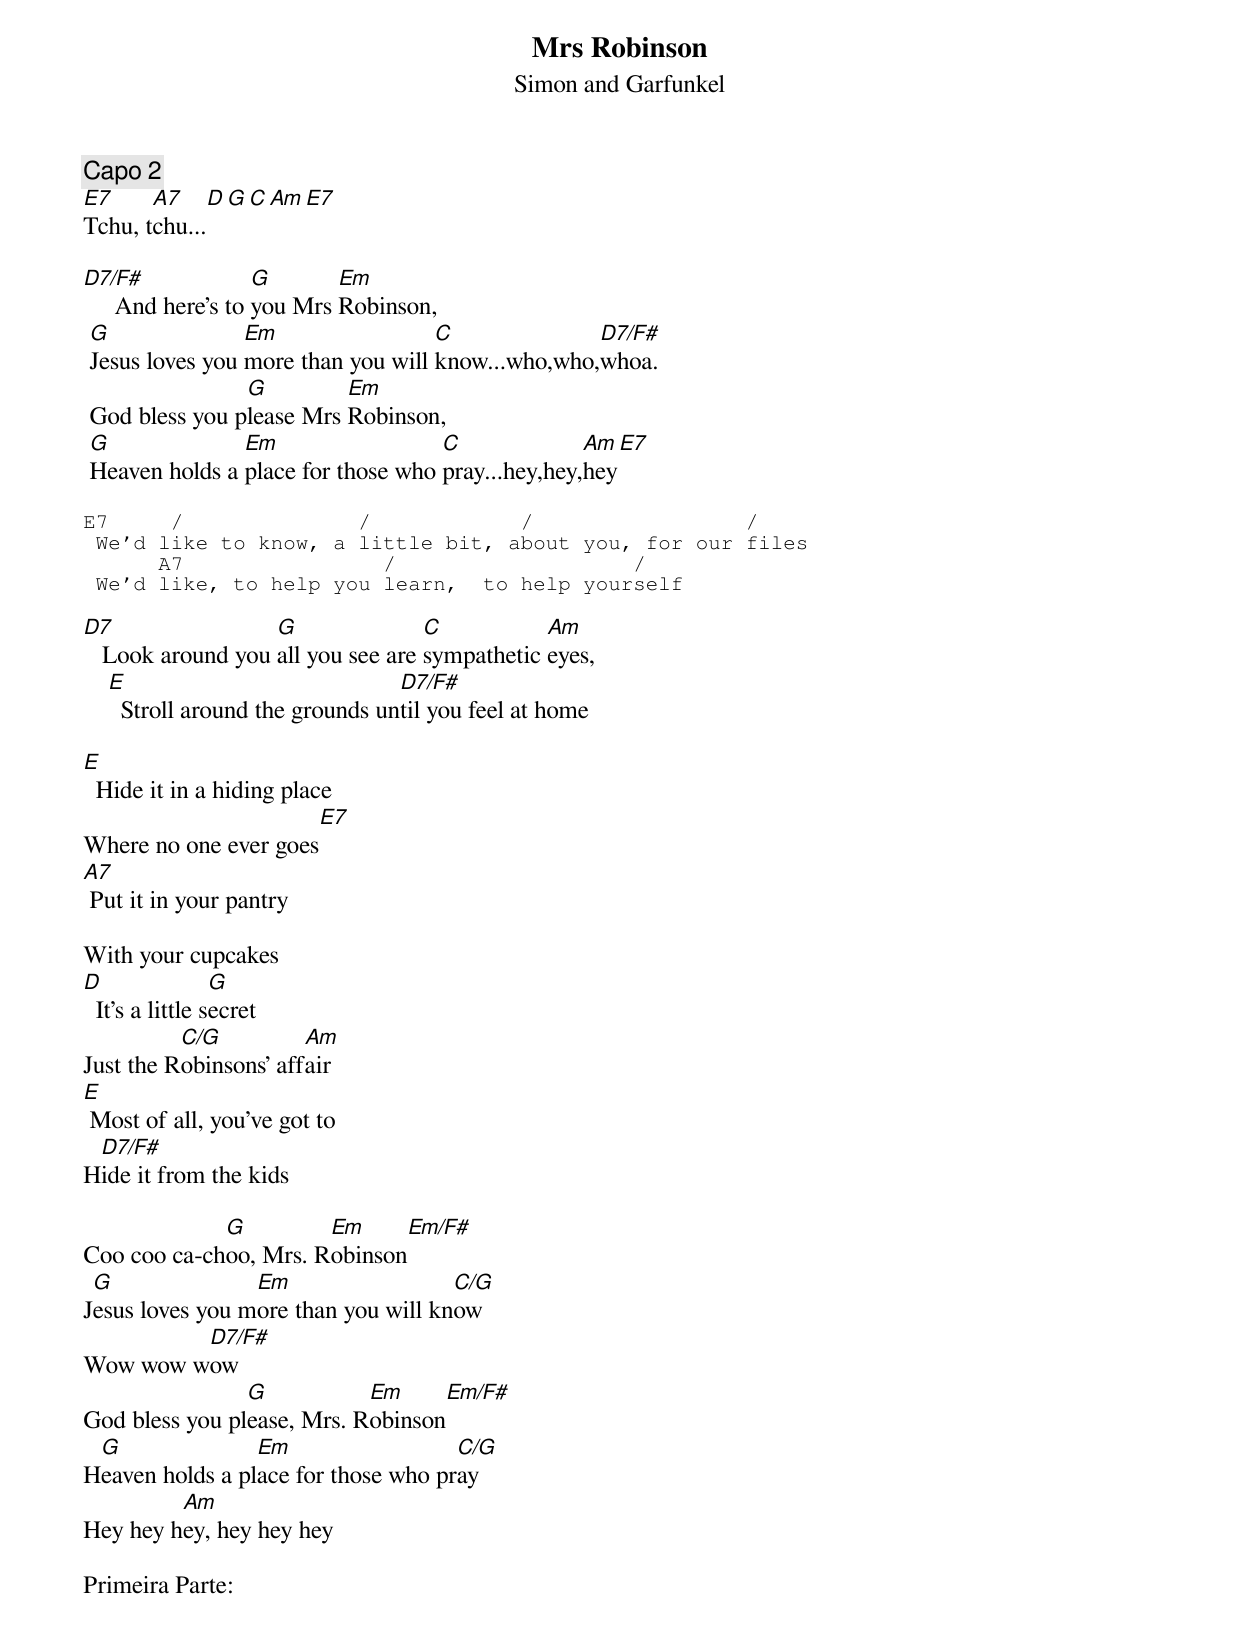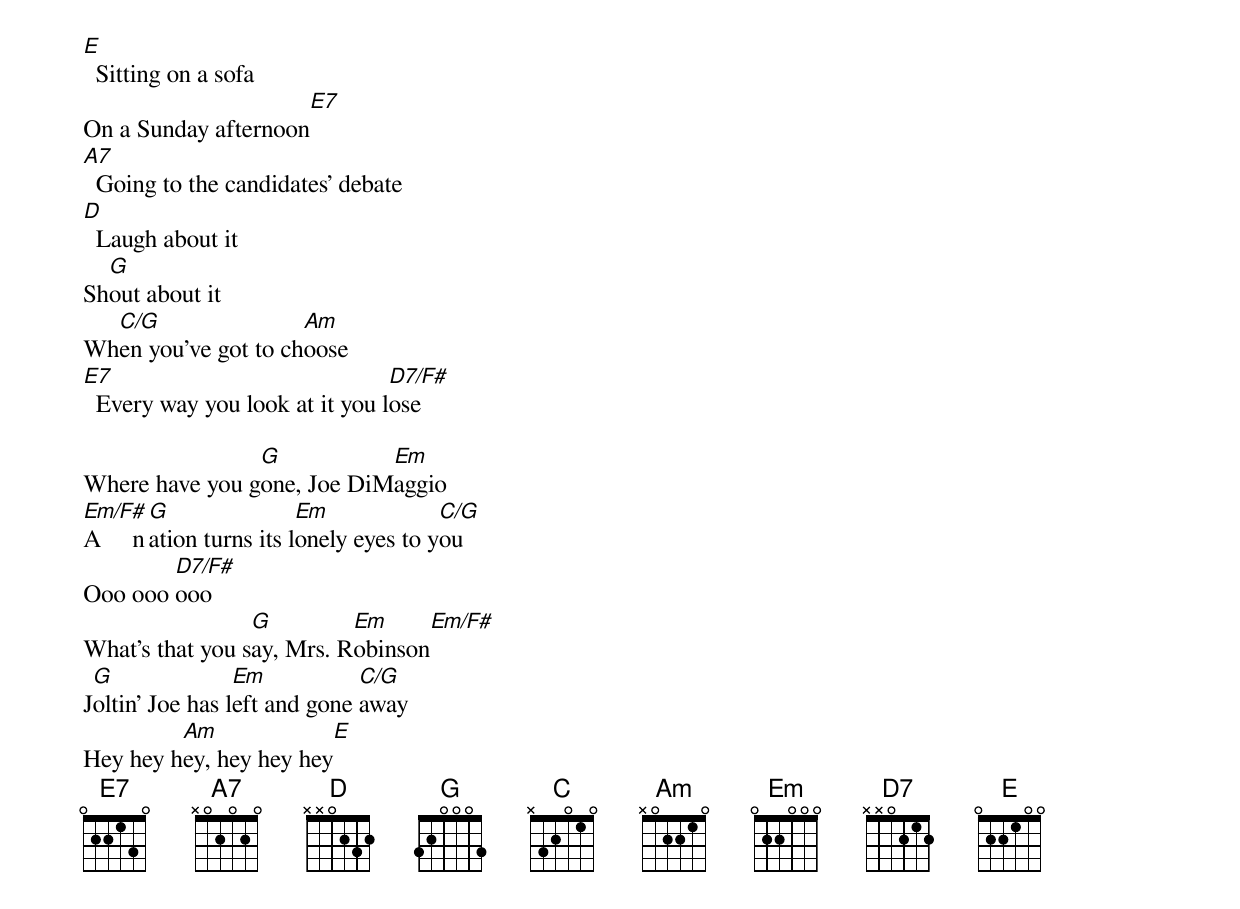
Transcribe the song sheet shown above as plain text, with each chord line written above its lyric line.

Mrs Robinson
Simon and Garfunkel

Capo 2
E7     A7    D    G    C   Am    E7
Tchu, tchu...

D7/F#              G       Em
     And here's to you Mrs Robinson,
 G               Em                 C              D7/F#
 Jesus loves you more than you will know...who,who,whoa.
                G         Em
 God bless you please Mrs Robinson,
 G              Em                  C              Am    E7
 Heaven holds a place for those who pray...hey,hey,hey

E7     /              /            /                 /
 We'd like to know, a little bit, about you, for our files
      A7                /                   /
 We'd like, to help you learn,  to help yourself

D7                 G               C           Am
   Look around you all you see are sympathetic eyes,
    E                             D7/F#
      Stroll around the grounds until you feel at home

E
  Hide it in a hiding place
                       E7
Where no one ever goes
A7
 Put it in your pantry

With your cupcakes
D                G
  It's a little secret
          C/G          Am
Just the Robinsons' affair
E
 Most of all, you've got to
 D7/F#
Hide it from the kids

             G         Em      Em/F#
Coo coo ca-choo, Mrs. Robinson
 G               Em                  C/G
Jesus loves you more than you will know
         D7/F#
Wow wow wow
                G           Em      Em/F#
God bless you please, Mrs. Robinson
 G               Em                  C/G
Heaven holds a place for those who pray
         Am
Hey hey hey, hey hey hey

Primeira Parte:

E
  Sitting on a sofa
                      E7
On a Sunday afternoon
A7
  Going to the candidates' debate
D
  Laugh about it
  G
Shout about it
  C/G                Am
When you've got to choose
E7                              D7/F#
  Every way you look at it you lose

                G           Em
Where have you gone, Joe DiMaggio
Em/F#  G                Em             C/G
A     nation turns its lonely eyes to you
        D7/F#
Ooo ooo ooo
                 G         Em      Em/F#
What's that you say, Mrs. Robinson
 G               Em           C/G
Joltin' Joe has left and gone away
         Am              E
Hey hey hey, hey hey hey
